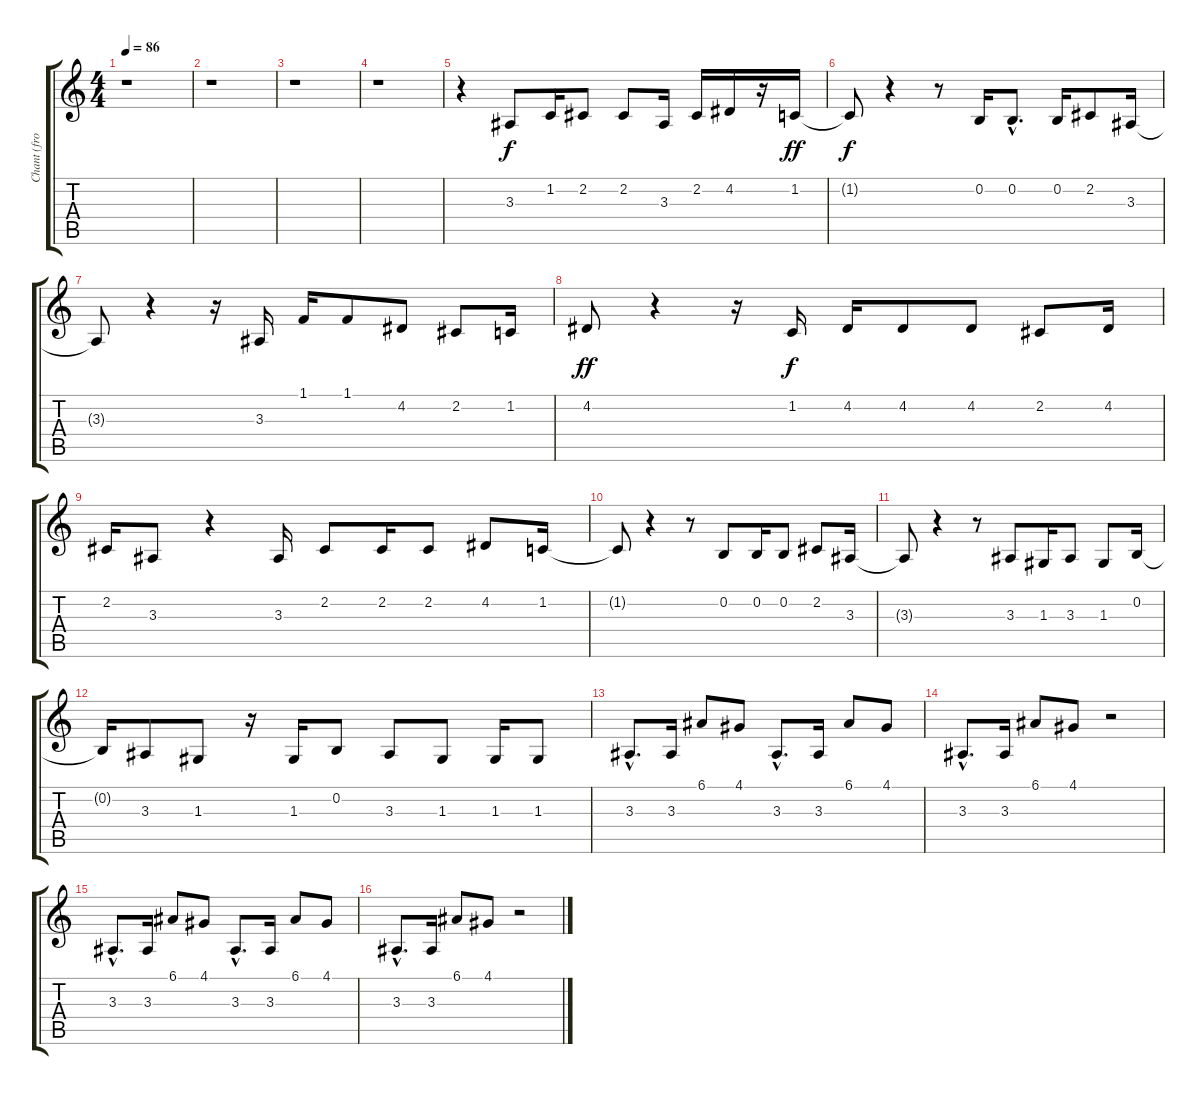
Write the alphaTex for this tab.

\track ("Chant (from MIDI)" "Chant (fro") {instrument trumpet}
\staff {score tabs}
\tuning (E4 B3 G3 D3 A2 E2) {hide}
\ts (4 4)
\tempo 86
\clef g2
\ks c
r.1{dy f instrument trumpet} |
r.1 |
r.1 |
r.1 |
r.4 3.3.8 1.2.16 2.2.8 2.2.8 3.3.16 2.2.16 4.2.16 r.16 1.2.16{dy ff} |
1.2{t}.8{dy f} r.4 r.8 0.2.16 0.2{hac}.8{d} 0.2.16 2.2.8 3.3.16 |
3.3{t}.8 r.4 r.16 3.3.16 1.1.16 1.1.8 4.2.8 2.2.8 1.2.16 |
4.2.8{dy ff} r.4 r.16 1.2.16{dy f} 4.2.16 4.2.8 4.2.8 2.2.8 4.2.16 |
2.2.16 3.3.8 r.4 3.3.16 2.2.8 2.2.16 2.2.8 4.2.8 1.2.16 |
1.2{t}.8 r.4 r.8 0.2.8 0.2.16 0.2.8 2.2.8 3.3.16 |
3.3{t}.8 r.4 r.8 3.3.8 1.3.16 3.3.8 1.3.8 0.2.16 |
0.2{t}.16 3.3.8 1.3.8 r.16 1.3.16 0.2.8 3.3.8 1.3.8 1.3.16 1.3.8 |
3.3{hac}.8{d} 3.3.16 6.1.8 4.1.8 3.3{hac}.8{d} 3.3.16 6.1.8 4.1.8 |
3.3{hac}.8{d} 3.3.16 6.1.8 4.1.8 r.2 |
3.3{hac}.8{d} 3.3.16 6.1.8 4.1.8 3.3{hac}.8{d} 3.3.16 6.1.8 4.1.8 |
3.3{hac}.8{d} 3.3.16 6.1.8 4.1.8 r.2
